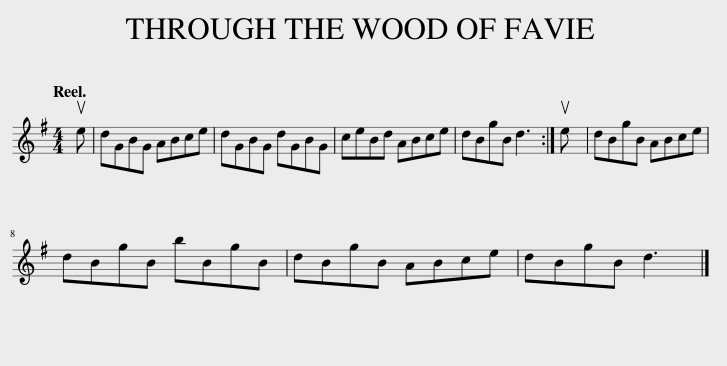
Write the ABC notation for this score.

X:1
L:1/8
Q:1/4=120
M:4/4
I:linebreak $
K:G
V:1 treble
V:1
 ue | dGBG ABce | dGBG dGBG | ceBd ABce | dBgB d3 :| %5
 ue | dBgB ABce |$ dBgB bBgB | dBgB ABce | dBgB d3 |] %10
